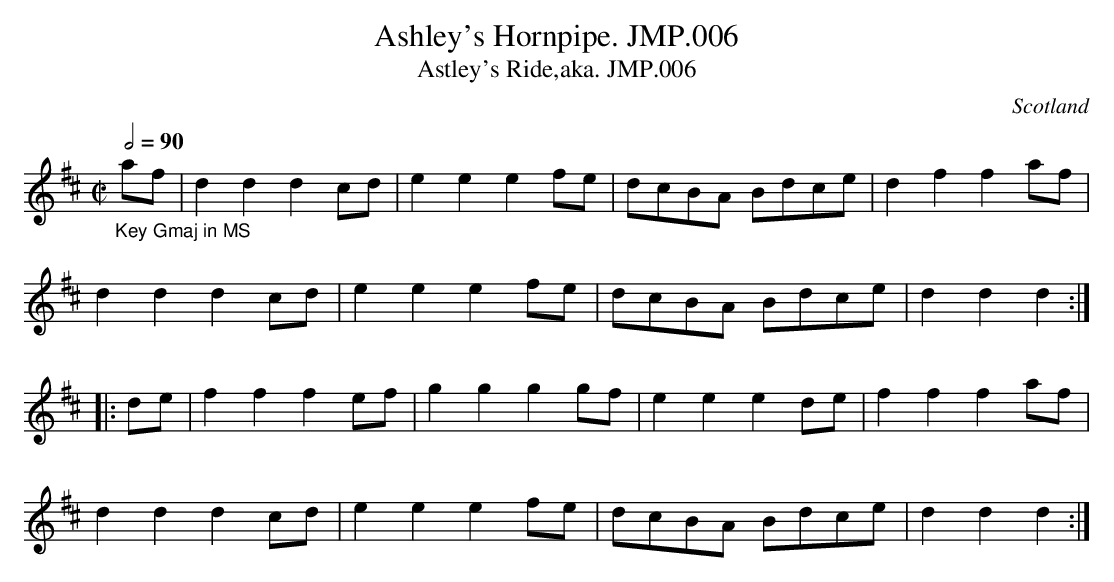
X:1
T:Ashley's Hornpipe. JMP.006
T:Astley's Ride,aka. JMP.006
L:1/4
M:C|
O:Scotland
Q:1/2=90
K:D Major
"_Key Gmaj in MS"a/f/ | ddd c/d/ | eee f/e/ | \
d/c/B/A/ B/d/c/e/ |dff a/f/ |!
ddd c/d/ | eee f/e/ | d/c/B/A/ B/d/c/e/ |ddd :||:!
d/e/ | fff e/f/ | ggg g/f/ | eee  d/e/ | fff a/f/ |!
ddd c/d/ |  eee f/e/ | d/c/B/A/ B/d/c/e/ | ddd :|
